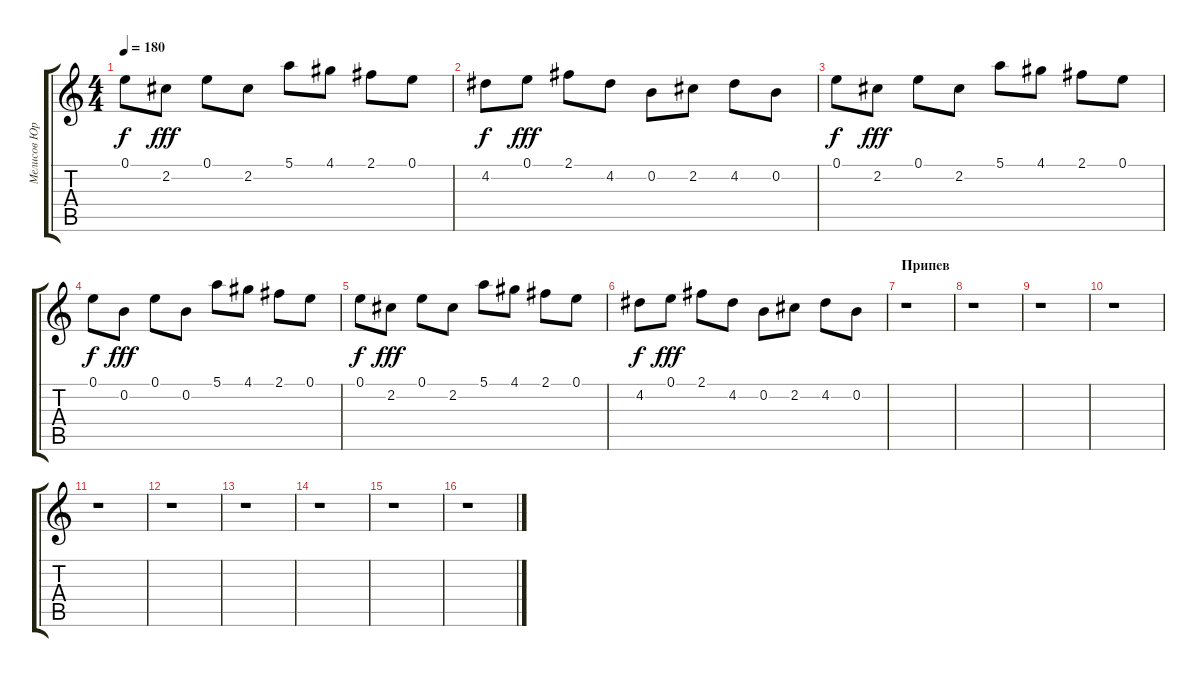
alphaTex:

\track ("Мелисов Юрий" "Мелисов Юр") {instrument overdrivenguitar}
\staff {score tabs}
\tuning (E4 B3 G3 D3 A2 E2) {hide}
\ts (4 4)
\tempo 180
\clef g2
\ks c
0.1.8{dy f} 2.2.8{dy fff} 0.1.8 2.2.8 5.1.8 4.1.8 2.1.8 0.1.8 |
4.2.8{dy f} 0.1.8{dy fff} 2.1.8 4.2.8 0.2.8 2.2.8 4.2.8 0.2.8 |
0.1.8{dy f} 2.2.8{dy fff} 0.1.8 2.2.8 5.1.8 4.1.8 2.1.8 0.1.8 |
0.1.8{dy f} 0.2.8{dy fff} 0.1.8 0.2.8 5.1.8 4.1.8 2.1.8 0.1.8 |
0.1.8{dy f} 2.2.8{dy fff} 0.1.8 2.2.8 5.1.8 4.1.8 2.1.8 0.1.8 |
4.2.8{dy f} 0.1.8{dy fff} 2.1.8 4.2.8 0.2.8 2.2.8 4.2.8 0.2.8 |
\section ("" "Припев")
r.1 |
r.1 |
r.1 |
r.1 |
r.1 |
r.1 |
r.1 |
r.1 |
r.1 |
r.1
